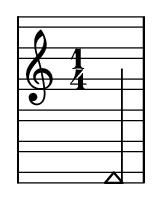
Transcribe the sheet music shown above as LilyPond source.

\version "2.14.0"

\header {
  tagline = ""
}

\paper {
  #(set-paper-size "a10")
}

%Customizing note head stencils based on pitch
%Defining stencils

upTriangle =
#(ly:make-stencil 
	(list 'embedded-ps
    "gsave
      currentpoint translate
      newpath
      -.1875 -.5 moveto
      .65625 .5 lineto
      1.5 -.5 lineto
      closepath
      fill
      grestore" )
    (cons -.1875 1.5)
    (cons -.5 .5)
)

downTriangle =
#(ly:make-stencil 
	(list 'embedded-ps
    "gsave
      currentpoint translate

      newpath
      .08 .34 moveto
      .65625 -.4 lineto
      1.2325 .34 lineto
      closepath
      0.12 setlinewidth
      stroke      

      newpath
      -.0775 .43 moveto
      .65625 -.43 lineto
      1.39 .43 lineto
      closepath
      0.1 setlinewidth
      stroke      
	  
	  newpath
      -.1675 .48 moveto
      .65625 -.48 lineto
      1.48 .48 lineto
      closepath
      0.04 setlinewidth
      stroke

      grestore" )
    (cons -.1875 1.5)
    (cons -.5 .5)
)

upTriLgr = 
#(ly:make-stencil 
	(list 'embedded-ps
    "gsave
      currentpoint translate
      newpath
      -.1875 -.5 moveto
      .65625 .5 lineto
      1.5 -.5 lineto
      closepath
      fill
	  newpath
	  -.5 0 moveto
	  1.8 0 lineto
      closepath
      .19 setlinewidth
      stroke  
      grestore" )
    (cons -.1875 1.5)
    (cons -.5 .5)
)

downTriLgr =
#(ly:make-stencil 
	(list 'embedded-ps
    "gsave
      currentpoint translate
      newpath
      .08 .34 moveto
      .65625 -.4 lineto
      1.2325 .34 lineto
      closepath
      0.12 setlinewidth
      stroke      
      newpath
      -.0775 .43 moveto
      .65625 -.43 lineto
      1.39 .43 lineto
      closepath
      0.1 setlinewidth
      stroke      
	  newpath
      -.1675 .48 moveto
      .65625 -.48 lineto
      1.48 .48 lineto
      closepath
      0.04 setlinewidth
      stroke
	  newpath
	  -.5 0 moveto
	  1.8 0 lineto
      closepath
      .19 setlinewidth
      stroke  
      grestore" )
    (cons -.1875 1.5)
    (cons -.5 .5)
)

%Based on the pitch's semitone, which note head
#(define (semitone-to-stencil semitone)
         (let ((s (modulo semitone 12)))
         	(case s
		((11) upTriLgr)
		((0) downTriLgr)
		(else (if (= (remainder semitone 2) 0) downTriangle upTriangle))
	))
)

%Get the pitch from the grob, convert to semitone, and send it on
#(define (stencil-notehead grob)
   (semitone-to-stencil 
	 (ly:pitch-semitones (ly:event-property (event-cause grob) 'pitch))))


%Begin stem attachment adjustment code
%Assign stem attachment values to variables

upTriUpStem 	= #'(1 . -1)
upTridownStem 	= #'(1 . .9)
downTriUpStem	= #'(1 . .9)
downTriDownStem	= #'(1 . -1)

%Based on the pitch, is the stem up or down, 
%Then based on pitch is the note head an up or down triangle

#(define (pitch-to-stem pitch stemdir)
	(if (= (modulo (ly:pitch-semitones pitch) 2) 1) 
		(if (= UP stemdir) upTriUpStem upTridownStem)		
		(if (= DOWN stemdir) downTriDownStem downTriUpStem)
	)
)

%Get the stem from notehead grob
#(define (notehead-get-notecolumn nhgrob)
   (ly:grob-parent nhgrob X))

#(define (notehead-get-stem nhgrob)
   (let ((notecolumn (notehead-get-notecolumn nhgrob)))
     (ly:grob-object notecolumn 'stem)))

%Get the pitch and stem direction from the grob and send it on
#(define (stem-adjuster nhgrob)
	(pitch-to-stem
	    (ly:event-property (event-cause nhgrob) 'pitch) 
		(ly:grob-property (notehead-get-stem nhgrob) 'direction) ))

%Begin double-stem for half note code
#(define (doubleStemmer grob)
   (if (= 1 (ly:grob-property grob 'duration-log))

		(ly:stencil-combine-at-edge
              (ly:stem::print grob)
              X
              (- (ly:grob-property grob 'direction))
              (ly:stem::print grob)
              -.42 0) ;; note: use .15 for other side

		(ly:stem::print grob)
	)
)

%End customization scripts


upTriangleEmpty =
#(ly:make-stencil 
	(list 'embedded-ps
    "gsave
      currentpoint translate
      newpath
      -.1875 -.5 moveto
      .65625 .5 lineto
      1.5 -.5 lineto
      closepath
      0.19 setlinewidth
      stroke
      grestore" )
    (cons -.1875 1.5)
    (cons -.5 .5)
)

upTriangleFull =
#(ly:make-stencil 
	(list 'embedded-ps
    "gsave
      currentpoint translate
      newpath
      -.1875 -.5 moveto
      .65625 .5 lineto
      1.5 -.5 lineto
      closepath
      fill
      grestore" )
    (cons -.1875 1.5)
    (cons -.5 .5)
)

downTriangleEmpty =
#(ly:make-stencil 
	(list 'embedded-ps
    "gsave
      currentpoint translate

      newpath
      .08 .34 moveto
      .65625 -.4 lineto
      1.2325 .34 lineto
      closepath
      0.12 setlinewidth
      stroke      

      newpath
      -.0775 .43 moveto
      .65625 -.43 lineto
      1.39 .43 lineto
      closepath
      0.1 setlinewidth
      stroke      
	  
	  newpath
      -.1675 .48 moveto
      .65625 -.48 lineto
      1.48 .48 lineto
      closepath
      0.04 setlinewidth
      stroke

      grestore" )
    (cons -.1875 1.5)
    (cons -.5 .5)
)

downTriangleFull =
#(ly:make-stencil 
	(list 'embedded-ps
    "gsave
      currentpoint translate

      newpath
      .08 .34 moveto
      .65625 -.4 lineto
      1.2325 .34 lineto
      closepath
      0.12 setlinewidth
      stroke      

      newpath
      -.0775 .43 moveto
      .65625 -.43 lineto
      1.39 .43 lineto
      closepath
      0.1 setlinewidth
      stroke      
	  
	  newpath
      -.1675 .48 moveto
      .65625 -.48 lineto
      1.48 .48 lineto
      closepath
      fill

      grestore" )
    (cons -.1875 1.5)
    (cons -.5 .5)
)

upTriLgr = 
#(ly:make-stencil 
	(list 'embedded-ps
    "gsave
      currentpoint translate
      newpath
      -.1875 -.5 moveto
      .65625 .5 lineto
      1.5 -.5 lineto
      closepath
      0.19 setlinewidth
      stroke
	  newpath
	  -.5 0 moveto
	  1.8 0 lineto
      closepath
      .19 setlinewidth
      stroke  
      grestore" )
    (cons -.1875 1.5)
    (cons -.5 .5)
)

downTriLgr =
#(ly:make-stencil 
	(list 'embedded-ps
    "gsave
      currentpoint translate
      newpath
      .08 .34 moveto
      .65625 -.4 lineto
      1.2325 .34 lineto
      closepath
      0.12 setlinewidth
      stroke      
      newpath
      -.0775 .43 moveto
      .65625 -.43 lineto
      1.39 .43 lineto
      closepath
      0.1 setlinewidth
      stroke      
	  newpath
      -.1675 .48 moveto
      .65625 -.48 lineto
      1.48 .48 lineto
      closepath
      0.04 setlinewidth
      stroke
	  newpath
	  -.5 0 moveto
	  1.8 0 lineto
      closepath
      .19 setlinewidth
      stroke  
      grestore" )
    (cons -.1875 1.5)
    (cons -.5 .5)
)

%Based on the pitch's semitone, which note head
#(define (semitone-to-stencil semitone)
         (let ((s (modulo semitone 12)))
         	(case s
		((11) upTriLgr)
		((0) downTriLgr)
                ((2 4) downTriangleEmpty)
                ((5 7 9) upTriangleEmpty)
                ((1 3) upTriangleFull)
                ((6 8 10) downTriangleFull)
	))
)

%Get the pitch from the grob, convert to semitone, and send it on
#(define (stencil-notehead grob)
   (semitone-to-stencil 
	 (ly:pitch-semitones (ly:event-property (event-cause grob) 'pitch))))


%Begin stem attachment adjustment code
%Assign stem attachment values to variables

upTriUpStem 	= #'(1 . -1)
upTridownStem 	= #'(1 . .9)
downTriUpStem	= #'(1 . .9)
downTriDownStem	= #'(1 . -1)

%Based on the pitch, is the stem up or down, 
%Then based on pitch is the note head an up or down triangle

#(define (pitch-to-stem pitch stemdir)
	(if (= (modulo (ly:pitch-semitones pitch) 2) 1) 
		(if (= UP stemdir) upTriUpStem upTridownStem)		
		(if (= DOWN stemdir) downTriDownStem downTriUpStem)
	)
)

%Get the stem from notehead grob
#(define (notehead-get-notecolumn nhgrob)
   (ly:grob-parent nhgrob X))

#(define (notehead-get-stem nhgrob)
   (let ((notecolumn (notehead-get-notecolumn nhgrob)))
     (ly:grob-object notecolumn 'stem)))

%Get the pitch and stem direction from the grob and send it on
#(define (stem-adjuster nhgrob)
	(pitch-to-stem
	    (ly:event-property (event-cause nhgrob) 'pitch) 
		(ly:grob-property (notehead-get-stem nhgrob) 'direction) ))

%Begin double-stem for half note code
#(define (doubleStemmer grob)
   (if (= 1 (ly:grob-property grob 'duration-log))

		(ly:stencil-combine-at-edge
              (ly:stem::print grob)
              X
              (- (ly:grob-property grob 'direction))
              (ly:stem::print grob)
              -.42 0) ;; note: use .15 for other side

		(ly:stem::print grob)
	)
)

%End customization scripts

down = {
      \override Stem #'direction = #DOWN     
}

up = {
      \override Stem #'direction = #UP
}

nl = {
      \once \override Score.RehearsalMark #'transparent = ##t
      \mark "C"
}

tn = {
  \override Staff.StaffSymbol #'line-positions = #'(10 8 4 2 -2 -4 -8 -10 -14 -16 -20 -22)
  \override NoteHead #'stem-attachment = #stem-adjuster
  \override NoteHead #'stencil = #stencil-notehead
  \override Stem #'stencil = #doubleStemmer
}

notes = \relative c {
      \time 1/4
      \autoBeamOff

      \up
      f,,4
}

\new Staff \with {
  \remove "Accidental_engraver"
  \remove "Key_engraver" 
  staffLineLayoutFunction = #(lambda (p) (floor (/ (+ (ly:pitch-semitones p) 1) 2)))
  middleCPosition = #-6
  clefGlyph = #"clefs.G"
  clefPosition = #(+ -6 4)
}
{
  \tn
  \notes 
}


